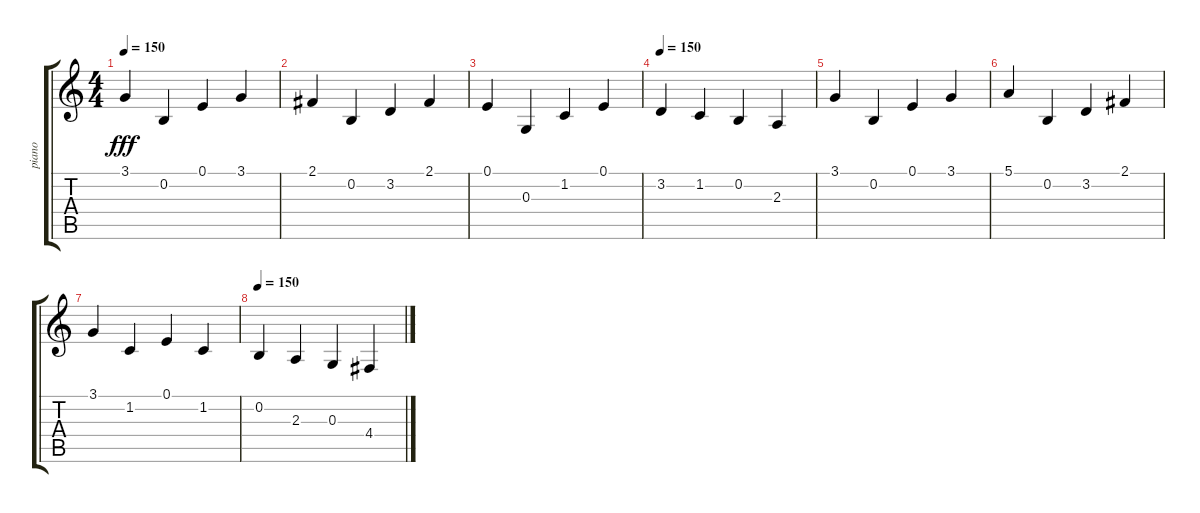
\track ("piano" "piano") {instrument brightacousticpiano}
\staff {score tabs}
\tuning (E4 B3 G3 D3 A2 E2) {hide}
\ts (4 4)
\tempo 150
\clef g2
\ks c
3.1.4{dy fff} 0.2.4 0.1.4 3.1.4 |
2.1.4 0.2.4 3.2.4 2.1.4 |
0.1.4 0.3.4 1.2.4 0.1.4 |
\tempo 150
3.2.4 1.2.4 0.2.4 2.3.4 |
3.1.4 0.2.4 0.1.4 3.1.4 |
5.1.4 0.2.4 3.2.4 2.1.4 |
3.1.4 1.2.4 0.1.4 1.2.4 |
\tempo 150
0.2.4 2.3.4 0.3.4 4.4.4
